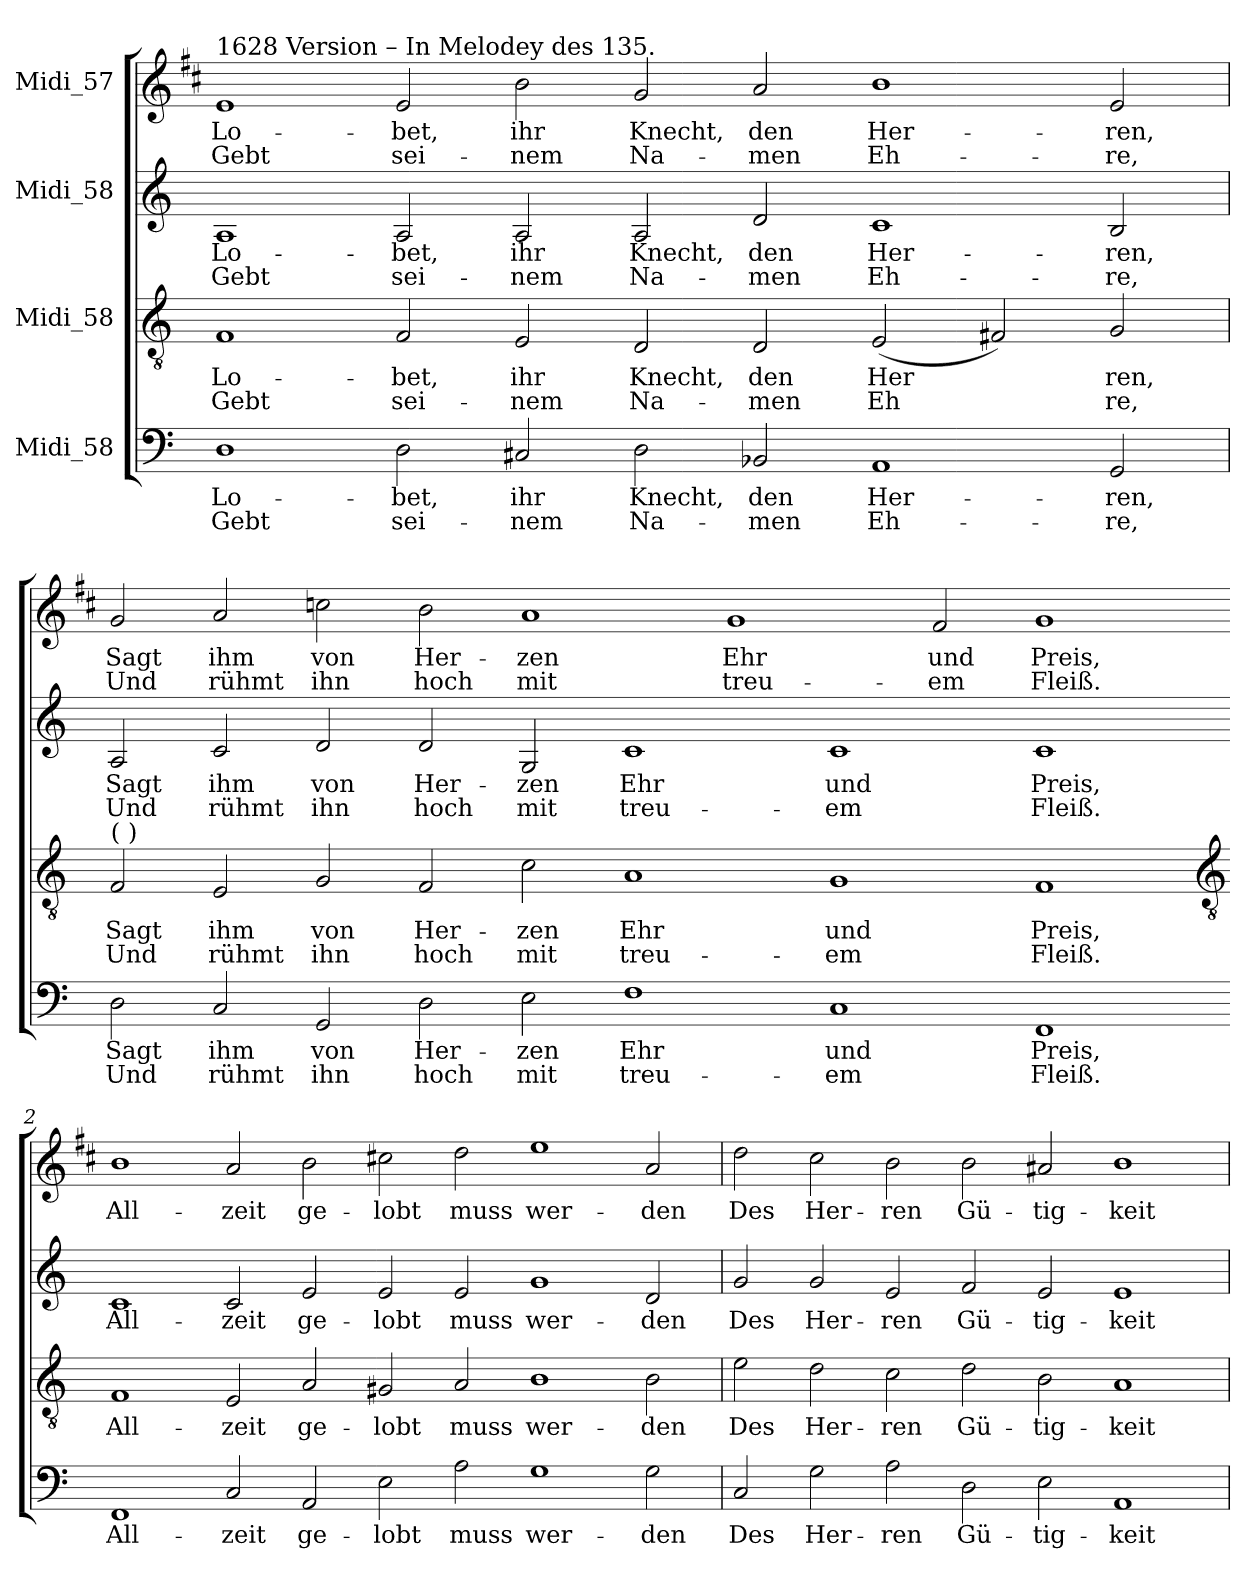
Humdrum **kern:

**kern	**text	**text	**kern	**text	**text	**kern	**text	**text	**kern	**text	**text
*part4	*part4	*part4	*part3	*part3	*part3	*part2	*part2	*part2	*part1	*part1	*part1
*staff4	*staff4	*staff4	*staff3	*staff3	*staff3	*staff2	*staff2	*staff2	*staff1	*staff1	*staff1
*I"Midi_58	*	*	*I"Midi_58	*	*	*I"Midi_58	*	*	*I"Midi_57	*	*
*clefF4	*	*	*clefGv2	*	*	*clefG2	*	*	*clefG2	*	*
*	*	*	*	*	*	*	*	*	*ITrd1c2	*	*
*k[]	*	*	*k[]	*	*	*k[]	*	*	*k[]	*	*
*C:	*	*	*C:	*	*	*C:	*	*	*C:	*	*
=	=	=	=	=	=	=	=	=	=	=	=
!	!	!	!	!	!	!	!	!	!LO:TX:a:t=1628 Version – In Melodey des 135.	!	!
!	!LO:LY:b	!LO:LY:b	!	!LO:LY:b	!LO:LY:b	!	!LO:LY:b	!LO:LY:b	!	!LO:LY:b	!LO:LY:b
1D	Lo-	-Gebt	1F	Lo-	-Gebt	1A	Lo-	-Gebt	1d	Lo-	-Gebt
!	!LO:LY:b	!LO:LY:b	!	!LO:LY:b	!LO:LY:b	!	!LO:LY:b	!LO:LY:b	!	!LO:LY:b	!LO:LY:b
2D	bet,	sei-	2F	bet,	sei-	2A	bet,	sei-	2d	bet,	sei-
!	!LO:LY:b	!LO:LY:b	!	!LO:LY:b	!LO:LY:b	!	!LO:LY:b	!LO:LY:b	!	!LO:LY:b	!LO:LY:b
2C#X	-ihr	nem	2E	-ihr	nem	2A	-ihr	nem	2a	-ihr	nem
!	!LO:LY:b	!LO:LY:b	!	!LO:LY:b	!LO:LY:b	!	!LO:LY:b	!LO:LY:b	!	!LO:LY:b	!LO:LY:b
2D	Knecht,	Na-	2D	Knecht,	Na-	2A	Knecht,	Na-	2f	Knecht,	Na-
!	!LO:LY:b	!LO:LY:b	!	!LO:LY:b	!LO:LY:b	!	!LO:LY:b	!LO:LY:b	!	!LO:LY:b	!LO:LY:b
2BB-X	-den	men	2D	-den	men	2d	-den	men	2g	-den	men
!	!LO:LY:b	!LO:LY:b	!	!LO:LY:b	!LO:LY:b	!	!LO:LY:b	!LO:LY:b	!	!LO:LY:b	!LO:LY:b
1AA	Her-	-Eh-	(<2E	Her	Eh	1c	Her-	-Eh-	1a	Her-	-Eh-
.	.	.	2F#X)	.	.	.	.	.	.	.	.
!	!LO:LY:b	!LO:LY:b	!	!LO:LY:b	!LO:LY:b	!	!LO:LY:b	!LO:LY:b	!	!LO:LY:b	!LO:LY:b
2GG	-ren,	re,	2G	ren,	re,	2B	-ren,	re,	2d	-ren,	re,
=1	=1	=1	=1	=1	=1	=1	=1	=1	=1	=1	=1
!	!	!	!LO:TX:a:t=(  )	!	!	!	!	!	!	!	!
!	!LO:LY:b	!LO:LY:b	!	!LO:LY:b	!LO:LY:b	!	!LO:LY:b	!LO:LY:b	!	!LO:LY:b	!LO:LY:b
2D	Sagt	Und	2F	Sagt	Und	2A	Sagt	Und	2f	Sagt	Und
!	!LO:LY:b	!LO:LY:b	!	!LO:LY:b	!LO:LY:b	!	!LO:LY:b	!LO:LY:b	!	!LO:LY:b	!LO:LY:b
2C	ihm	rühmt	2E	ihm	rühmt	2c	ihm	rühmt	2g	ihm	rühmt
!	!LO:LY:b	!LO:LY:b	!	!LO:LY:b	!LO:LY:b	!	!LO:LY:b	!LO:LY:b	!	!LO:LY:b	!LO:LY:b
2GG	von	ihn	2G	von	ihn	2d	von	ihn	2b-X	von	ihn
!	!LO:LY:b	!LO:LY:b	!	!LO:LY:b	!LO:LY:b	!	!LO:LY:b	!LO:LY:b	!	!LO:LY:b	!LO:LY:b
2D	Her-	-hoch	2F	Her-	-hoch	2d	Her-	-hoch	2a	Her-	-hoch
!	!LO:LY:b	!LO:LY:b	!	!LO:LY:b	!LO:LY:b	!	!LO:LY:b	!LO:LY:b	!	!LO:LY:b	!LO:LY:b
2E	zen	mit	2c	zen	mit	2G	zen	mit	1g	zen	mit
!	!LO:LY:b	!LO:LY:b	!	!LO:LY:b	!LO:LY:b	!	!LO:LY:b	!LO:LY:b	!	!	!
1F	Ehr	treu-	1A	Ehr	treu-	1c	Ehr	treu-	.	.	.
!	!	!	!	!	!	!	!	!	!	!LO:LY:b	!LO:LY:b
.	.	.	.	.	.	.	.	.	1f	Ehr	treu-
!	!LO:LY:b	!LO:LY:b	!	!LO:LY:b	!LO:LY:b	!	!LO:LY:b	!LO:LY:b	!	!	!
1C	-und	em	1G	-und	em	1c	-und	em	.	.	.
!	!	!	!	!	!	!	!	!	!	!LO:LY:b	!LO:LY:b
.	.	.	.	.	.	.	.	.	2e	-und	em
!	!LO:LY:b	!LO:LY:b	!	!LO:LY:b	!LO:LY:b	!	!LO:LY:b	!LO:LY:b	!	!LO:LY:b	!LO:LY:b
1FF	Preis,	Fleiß.	1F	Preis,	Fleiß.	1c	Preis,	Fleiß.	1f	Preis,	Fleiß.
!!LO:LB:g=z
=2-	=2-	=2-	=2-	=2-	=2-	=2-	=2-	=2-	=2-	=2-	=2-
*	*	*	*clefGv2	*	*	*	*	*	*	*	*
!	!LO:LY:b	!	!	!LO:LY:b	!	!	!LO:LY:b	!	!	!LO:LY:b	!
1FF	All-	.	1F	All-	.	1c	All-	.	1a	All-	.
!	!LO:LY:b	!	!	!LO:LY:b	!	!	!LO:LY:b	!	!	!LO:LY:b	!
2C	-zeit	.	2E	-zeit	.	2c	-zeit	.	2g	-zeit	.
!	!LO:LY:b	!	!	!LO:LY:b	!	!	!LO:LY:b	!	!	!LO:LY:b	!
2AA	ge-	.	2A	ge-	.	2e	ge-	.	2a	ge-	.
!	!LO:LY:b	!	!	!LO:LY:b	!	!	!LO:LY:b	!	!	!LO:LY:b	!
2E	-lobt	.	2G#X	-lobt	.	2e	-lobt	.	2b	-lobt	.
!	!LO:LY:b	!	!	!LO:LY:b	!	!	!LO:LY:b	!	!	!LO:LY:b	!
2A	muss	.	2A	muss	.	2e	muss	.	2cc	muss	.
!	!LO:LY:b	!	!	!LO:LY:b	!	!	!LO:LY:b	!	!	!LO:LY:b	!
1G	wer-	.	1B	wer-	.	1g	wer-	.	1dd	wer-	.
!	!LO:LY:b	!	!	!LO:LY:b	!	!	!LO:LY:b	!	!	!LO:LY:b	!
2G	-den	.	2B	-den	.	2d	-den	.	2g	-den	.
=3	=3	=3	=3	=3	=3	=3	=3	=3	=3	=3	=3
!	!LO:LY:b	!	!	!LO:LY:b	!	!	!LO:LY:b	!	!	!LO:LY:b	!
2C	Des	.	2e	Des	.	2g	Des	.	2cc	Des	.
!	!LO:LY:b	!	!	!LO:LY:b	!	!	!LO:LY:b	!	!	!LO:LY:b	!
2G	Her-	.	2d	Her-	.	2g	Her-	.	2b	Her-	.
!	!LO:LY:b	!	!	!LO:LY:b	!	!	!LO:LY:b	!	!	!LO:LY:b	!
2A	-ren	.	2c	-ren	.	2e	-ren	.	2a	-ren	.
!	!LO:LY:b	!	!	!LO:LY:b	!	!	!LO:LY:b	!	!	!LO:LY:b	!
2D	Gü-	.	2d	Gü-	.	2f	Gü-	.	2a	Gü-	.
!	!LO:LY:b	!	!	!LO:LY:b	!	!	!LO:LY:b	!	!	!LO:LY:b	!
2E	-tig-	.	2B	-tig-	.	2e	-tig-	.	2g#X	-tig-	.
!	!LO:LY:b	!	!	!LO:LY:b	!	!	!LO:LY:b	!	!	!LO:LY:b	!
1AA	-keit	.	1A	-keit	.	1e	-keit	.	1a	-keit	.
=	=	=	=	=	=	=	=	=	=	=	=
*-	*-	*-	*-	*-	*-	*-	*-	*-	*-	*-	*-
